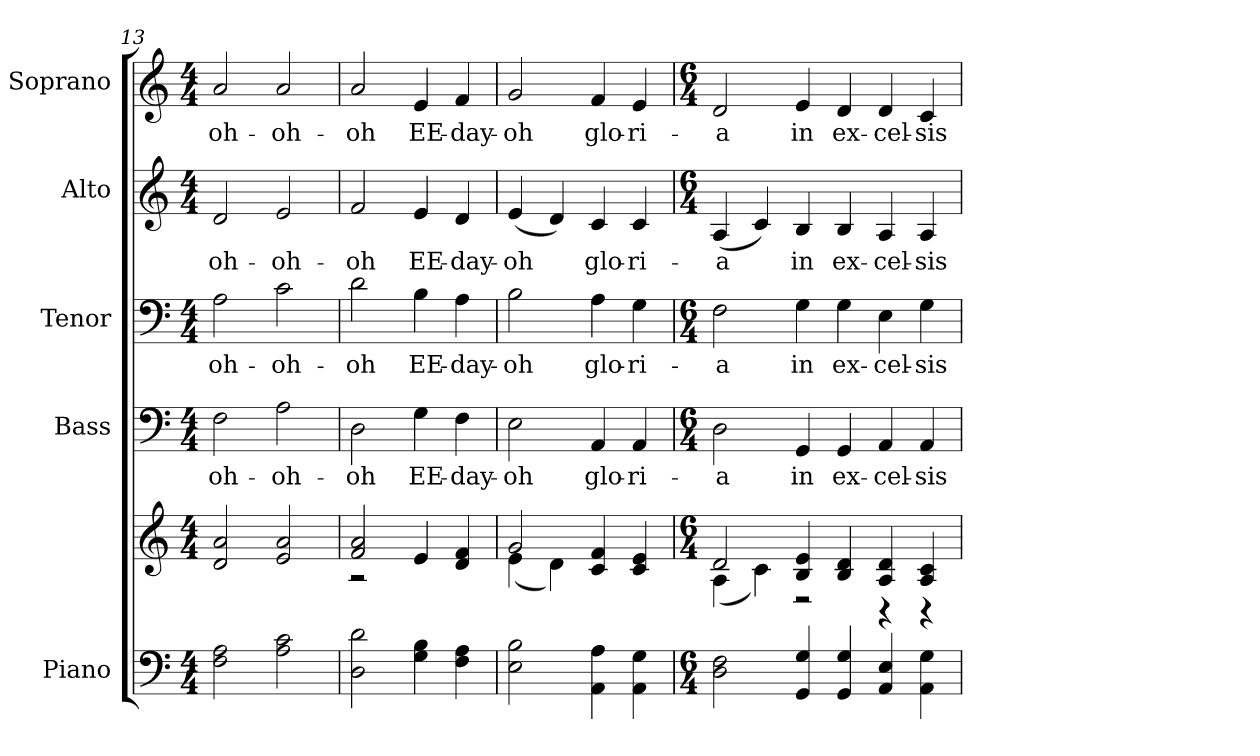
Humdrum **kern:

**kern	**kern	**kern	**text	**kern	**text	**kern	**text	**kern	**text
*part5	*part5	*part4	*part4	*part3	*part3	*part2	*part2	*part1	*part1
*staff6	*staff5	*staff4	*staff4	*staff3	*staff3	*staff2	*staff2	*staff1	*staff1
*I"Piano	*	*I"Bass	*	*I"Tenor	*	*I"Alto	*	*I"Soprano	*
*I'Pno.	*	*I'B.	*	*I'T.	*	*I'A.	*	*I'S.	*
!!LO:PB:g=z
*clefF4	*clefG2	*clefF4	*	*clefF4	*	*clefG2	*	*clefG2	*
*k[]	*k[]	*k[]	*	*k[]	*	*k[]	*	*k[]	*
*C:	*C:	*C:	*	*C:	*	*C:	*	*C:	*
*M4/4	*M4/4	*M4/4	*	*M4/4	*	*M4/4	*	*M4/4	*
=13	=13	=13	=13	=13	=13	=13	=13	=13	=13
!	!	!	!LO:LY:b:color=#000000	!	!	!	!	!	!
!	!	!	!	!	!LO:LY:b:color=#000000	!	!	!	!
!	!	!	!	!	!	!	!LO:LY:b:color=#000000	!	!
!	!	!	!	!	!	!	!	!	!LO:LY:b:color=#000000
2Fi\ 2Ai	2di/ 2ai	2Fi\	-oh-	2Ai\	-oh-	2di/	-oh-	2ai/	-oh-
!	!	!	!LO:LY:b:color=#000000	!	!	!	!	!	!
!	!	!	!	!	!LO:LY:b:color=#000000	!	!	!	!
!	!	!	!	!	!	!	!LO:LY:b:color=#000000	!	!
!	!	!	!	!	!	!	!	!	!LO:LY:b:color=#000000
2Ai\ 2ci	2ei/ 2ai	2Ai\	-oh-	2ci\	-oh-	2ei/	-oh-	2ai/	-oh-
=14	=14	=14	=14	=14	=14	=14	=14	=14	=14
*	*^	*	*	*	*	*	*	*	*
!	!	!	!	!LO:LY:b:color=#000000	!	!	!	!	!	!
!	!	!	!	!	!	!LO:LY:b:color=#000000	!	!	!	!
!	!	!	!	!	!	!	!	!LO:LY:b:color=#000000	!	!
!	!	!	!	!	!	!	!	!	!	!LO:LY:b:color=#000000
2Di\ 2di	2fi/ 2ai	2r	2Di\	-oh	2di\	-oh	2fi/	-oh	2ai/	-oh
!	!	!	!	!LO:LY:b:color=#000000	!	!	!	!	!	!
!	!	!	!	!	!	!LO:LY:b:color=#000000	!	!	!	!
!	!	!	!	!	!	!	!	!LO:LY:b:color=#000000	!	!
!	!	!	!	!	!	!	!	!	!	!LO:LY:b:color=#000000
4Gi\ 4Bi	4ei/	2ryy	4Gi\	EE-	4Bi\	EE-	4ei/	EE-	4ei/	EE-
!	!	!	!	!LO:LY:b:color=#000000	!	!	!	!	!	!
!	!	!	!	!	!	!LO:LY:b:color=#000000	!	!	!	!
!	!	!	!	!	!	!	!	!LO:LY:b:color=#000000	!	!
!	!	!	!	!	!	!	!	!	!	!LO:LY:b:color=#000000
4Fi\ 4Ai	4di/ 4fi	.	4Fi\	-day-	4Ai\	-day-	4di/	-day-	4fi/	-day-
!!LO:PB:g=z
=15	=15	=15	=15	=15	=15	=15	=15	=15	=15	=15
!	!	!	!	!LO:LY:b:color=#000000	!	!	!	!	!	!
!	!	!	!	!	!	!LO:LY:b:color=#000000	!	!	!	!
!	!	!	!	!	!	!	!	!LO:LY:b:color=#000000	!	!
!	!	!	!	!	!	!	!	!	!	!LO:LY:b:color=#000000
2Ei\ 2Bi	2gi/	(4ei\	2Ei\	-oh	2Bi\	-oh	(4ei/	-oh	2gi/	-oh
.	.	4di\)	.	.	.	.	4di/)	.	.	.
!	!	!	!	!LO:LY:b:color=#000000	!	!	!	!	!	!
!	!	!	!	!	!	!LO:LY:b:color=#000000	!	!	!	!
!	!	!	!	!	!	!	!	!LO:LY:b:color=#000000	!	!
!	!	!	!	!	!	!	!	!	!	!LO:LY:b:color=#000000
4AAi\ 4Ai	4ci/ 4fi	2ryy	4AAi/	glo-	4Ai\	glo-	4ci/	glo-	4fi/	glo-
!	!	!	!	!LO:LY:b:color=#000000	!	!	!	!	!	!
!	!	!	!	!	!	!LO:LY:b:color=#000000	!	!	!	!
!	!	!	!	!	!	!	!	!LO:LY:b:color=#000000	!	!
!	!	!	!	!	!	!	!	!	!	!LO:LY:b:color=#000000
4AAi\ 4Gi	4ci/ 4ei	.	4AAi/	-ri-	4Gi\	-ri-	4ci/	-ri-	4ei/	-ri-
=16	=16	=16	=16	=16	=16	=16	=16	=16	=16	=16
*M6/4	*M6/4	*	*M6/4	*	*M6/4	*	*M6/4	*	*M6/4	*
!	!	!	!	!LO:LY:b:color=#000000	!	!	!	!	!	!
!	!	!	!	!	!	!LO:LY:b:color=#000000	!	!	!	!
!	!	!	!	!	!	!	!	!LO:LY:b:color=#000000	!	!
!	!	!	!	!	!	!	!	!	!	!LO:LY:b:color=#000000
2Di\ 2Fi	2di/	(4Ai\	2Di\	-a	2Fi\	-a	(4Ai/	-a	2di/	-a
.	.	4ci\)	.	.	.	.	4ci/)	.	.	.
!	!	!	!	!LO:LY:b:color=#000000	!	!	!	!	!	!
!	!	!	!	!	!	!LO:LY:b:color=#000000	!	!	!	!
!	!	!	!	!	!	!	!	!LO:LY:b:color=#000000	!	!
!	!	!	!	!	!	!	!	!	!	!LO:LY:b:color=#000000
4GGi/ 4Gi	4Bi/ 4ei	2r	4GGi/	in	4Gi\	in	4Bi/	in	4ei/	in
!	!	!	!	!LO:LY:b:color=#000000	!	!	!	!	!	!
!	!	!	!	!	!	!LO:LY:b:color=#000000	!	!	!	!
!	!	!	!	!	!	!	!	!LO:LY:b:color=#000000	!	!
!	!	!	!	!	!	!	!	!	!	!LO:LY:b:color=#000000
4GGi/ 4Gi	4Bi/ 4di	.	4GGi/	ex-	4Gi\	ex-	4Bi/	ex-	4di/	ex-
!	!	!	!	!LO:LY:b:color=#000000	!	!	!	!	!	!
!	!	!	!	!	!	!LO:LY:b:color=#000000	!	!	!	!
!	!	!	!	!	!	!	!	!LO:LY:b:color=#000000	!	!
!	!	!	!	!	!	!	!	!	!	!LO:LY:b:color=#000000
4AAi/ 4Ei	4Ai/ 4di	4r	4AAi/	-cel-	4Ei\	-cel-	4Ai/	-cel-	4di/	-cel-
!	!	!	!	!LO:LY:b:color=#000000	!	!	!	!	!	!
!	!	!	!	!	!	!LO:LY:b:color=#000000	!	!	!	!
!	!	!	!	!	!	!	!	!LO:LY:b:color=#000000	!	!
!	!	!	!	!	!	!	!	!	!	!LO:LY:b:color=#000000
4AAi\ 4Gi	4Ai/ 4ci	4r	4AAi/	-sis	4Gi\	-sis	4Ai/	-sis	4ci/	-sis
*	*v	*v	*	*	*	*	*	*	*	*
=	=	=	=	=	=	=	=	=	=
*-	*-	*-	*-	*-	*-	*-	*-	*-	*-
